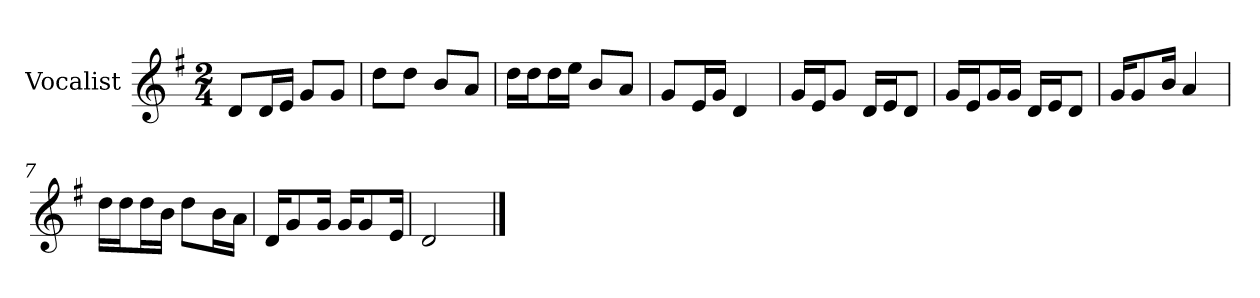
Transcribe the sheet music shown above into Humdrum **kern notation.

**kern
*part1
*staff1
*I"Vocalist
*k[f#]
*G:
*M2/4
=
8dL
16dL
16eJJ
8gL
8gJ
=1
8ddL
8ddJ
8bL
8aJ
=2
16ddLL
16ddJ
16ddL
16eeJJ
8bL
8aJ
=3
8gL
16eL
16gJJ
4d
=4
16gLL
16eJ
8gJ
16dLL
16eJ
8dJ
=5
16gLL
16eJ
16gL
16gJJ
16dLL
16eJ
8dJ
=6
16gKL
8g
16bJk
4a
=7
16ddLL
16ddJ
16ddL
16bJJ
8ddL
16bL
16aJJ
=8
16dKL
8g
16gJk
16gKL
8g
16eJk
=9
2d
==
*-
